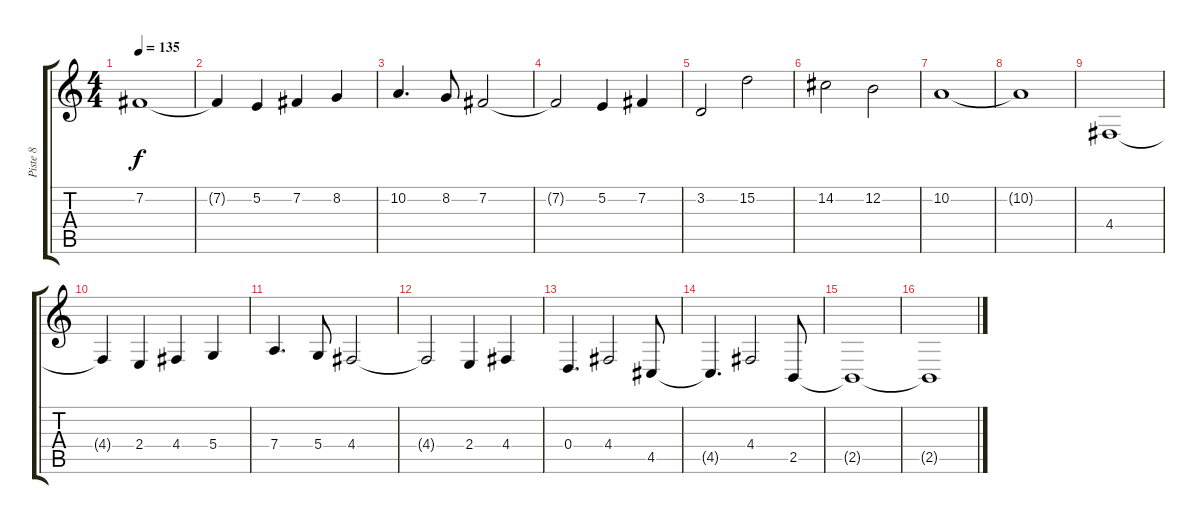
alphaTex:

\track ("Piste 8" "Piste 8") {instrument flute}
\staff {score tabs}
\tuning (E4 B3 G3 D3 A2 E2) {hide}
\ts (4 4)
\tempo 135
\clef g2
\ks c
7.2.1{dy f} |
7.2{t}.4 5.2.4 7.2.4 8.2.4 |
10.2.4{d} 8.2.8 7.2.2 |
7.2{t}.2 5.2.4 7.2.4 |
3.2.2 15.2.2 |
14.2.2 12.2.2 |
10.2.1 |
10.2{t}.1 |
4.4.1 |
4.4{t}.4 2.4.4 4.4.4 5.4.4 |
7.4.4{d} 5.4.8 4.4.2 |
4.4{t}.2 2.4.4 4.4.4 |
0.4.4{d} 4.4.2 4.5.8 |
4.5{t}.4{d} 4.4.2 2.5.8 |
2.5{t}.1 |
2.5{t}.1
